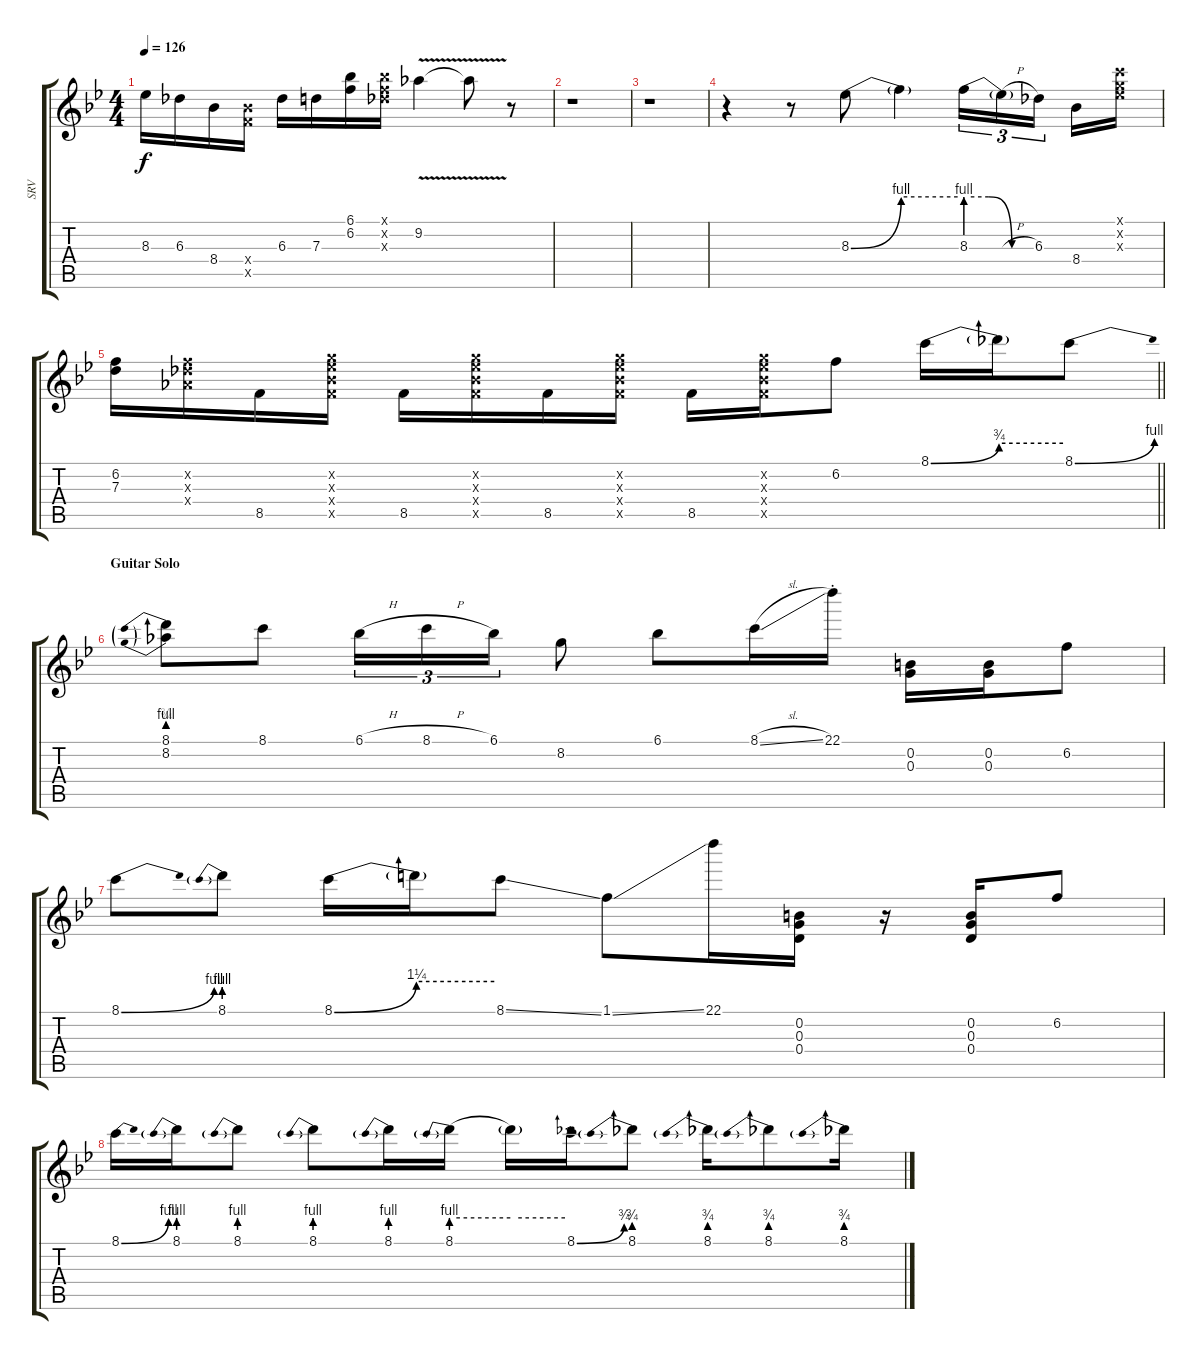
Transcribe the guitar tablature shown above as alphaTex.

\track ("SRV" "SRV") {instrument overdrivenguitar}
\staff {score tabs}
\tuning (E4 B3 G3 D3 A2 E2) {hide}
\ts (4 4)
\tempo 126
\clef g2
\ks bb
8.3.16{dy f} 6.3.16 8.4.16 (8.4{x} 8.5{x}).16 6.3.16 7.3.16 (6.1 6.2).16 (6.1{x} 6.2{x} 6.3{x}).16 9.2{v}.4 9.2{t}.8 r.8 |
r.1 |
r.1 |
r.4 r.8 8.3{be (bend 0 0 60 4)}.8 8.3{be (hold 0 4 60 4) t}.4 8.3{be (custom 0 4 20 4 40 0 60 0)}.16{tu (3 2)} 8.3{h t}.16{tu (3 2)} 6.3.16{tu (3 2) beam splitsecondary} 8.4.16 (8.1{x} 8.2{x} 8.3{x}).16 |
\barLineRight lightlight
(6.2 7.3).16 (6.2{x} 6.3{x} 6.4{x}).16 8.5.16 (8.2{x} 8.3{x} 8.4{x} 8.5{x}).16 8.5.16 (8.2{x} 8.3{x} 8.4{x} 8.5{x}).16 8.5.16 (8.2{x} 8.3{x} 8.4{x} 8.5{x}).16 8.5.16 (8.2{x} 8.3{x} 8.4{x} 8.5{x}).16 6.2.8 8.1{be (bend 0 0 60 3)}.16 8.1{be (hold 0 3 60 3) t}.16 8.1{be (bend 0 0 60 4)}.8 |
\section ("" "Guitar Solo")
(8.1{be (prebend 0 4 60 4)} 8.2{be (prebend 0 3 60 3)}).8 8.1.8 6.1{h}.16{tu (3 2)} 8.1{h}.16{tu (3 2)} 6.1.16{tu (3 2)} 8.2.8 6.1.8 8.1{sl}.16 22.1{st}.16 (0.2 0.3).16 (0.2 0.3).16 6.2.8 |
8.1{be (bend 0 0 60 4)}.8 8.1{be (prebend 0 4 60 4)}.8 8.1{be (bend 0 0 60 5)}.16 8.1{be (hold 0 5 60 5) t}.16 8.1{ss}.8 1.1{ss}.8 22.1.16 (0.2 0.3 0.4).16 r.16 (0.2 0.3 0.4).16 6.2.8 |
8.1{be (bend 0 0 60 4)}.16 8.1{be (prebend 0 4 60 4)}.16 8.1{be (prebend 0 4 60 4)}.8 8.1{be (prebend 0 4 60 4)}.8 8.1{be (prebend 0 4 60 4)}.16 8.1{be (prebend 0 4 60 4)}.16 8.1{be (hold 0 4 60 4) t}.16 8.1{be (bend 0 0 60 3)}.16 8.1{be (prebend 0 3 60 3)}.8 8.1{be (prebend 0 3 60 3)}.16 8.1{be (prebend 0 3 60 3)}.8 8.1{be (prebend 0 3 60 3)}.16
